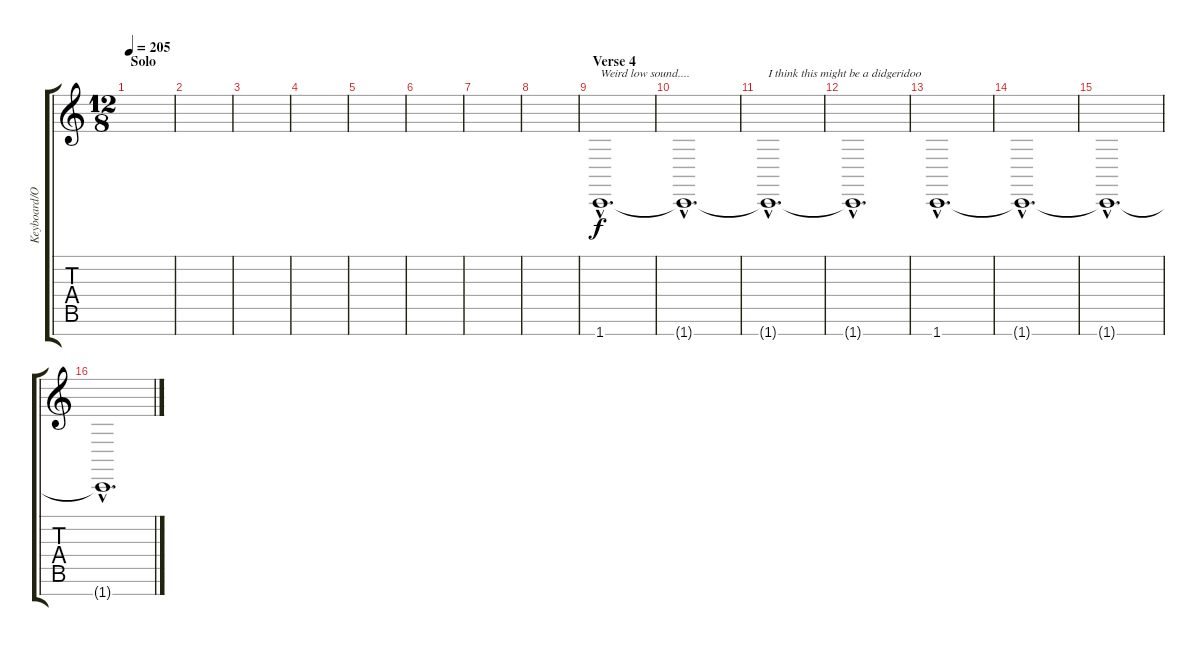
\track ("Keyboard/Other instr." "Keyboard/O") {instrument churchorgan}
\staff {score tabs}
\tuning (E4 B3 G3 D3 A2 E2 B1) {hide}
\ts (12 8)
\section ("" "Solo")
\tempo 205
\clef g2
\ks c
|
|
|
|
|
|
|
|
\section ("" "Verse 4")
1.7{hac}.1{d txt "Weird low sound...." volume 12 balance 14 instrument stringensemble2} |
1.7{hac t}.1{d} |
1.7{hac t}.1{d txt "I think this might be a didgeridoo"} |
1.7{hac t}.1{d} |
1.7{hac}.1{d volume 13 balance 14 instrument stringensemble2} |
1.7{hac t}.1{d} |
1.7{hac t}.1{d} |
1.7{hac t}.1{d}
